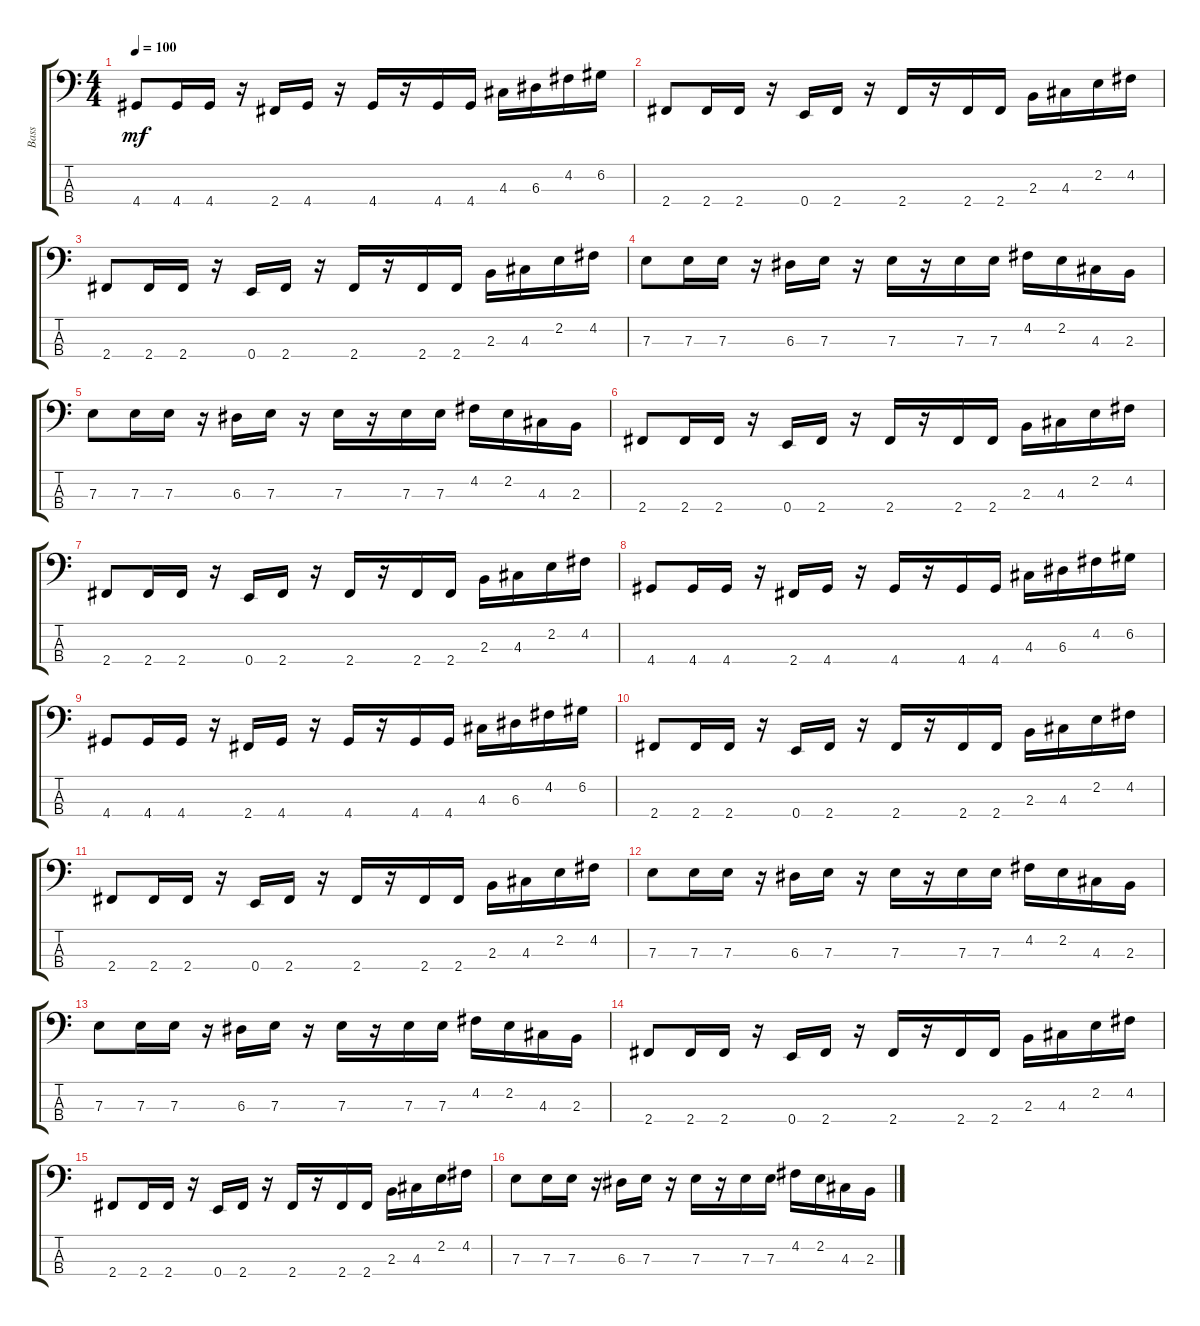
\track ("Bass" "Bass") {instrument electricbassfinger}
\staff {score tabs}
\tuning (G2 D2 A1 E1) {hide}
\ts (4 4)
\tempo 100
\clef f4
\ks c
4.4.8{dy mf} 4.4.16 4.4.16 r.16 2.4.16 4.4.16 r.16 4.4.16 r.16 4.4.16 4.4.16 4.3.16 6.3.16 4.2.16 6.2.16 |
2.4.8 2.4.16 2.4.16 r.16 0.4.16 2.4.16 r.16 2.4.16 r.16 2.4.16 2.4.16 2.3.16 4.3.16 2.2.16 4.2.16 |
2.4.8 2.4.16 2.4.16 r.16 0.4.16 2.4.16 r.16 2.4.16 r.16 2.4.16 2.4.16 2.3.16 4.3.16 2.2.16 4.2.16 |
7.3.8 7.3.16 7.3.16 r.16 6.3.16 7.3.16 r.16 7.3.16 r.16 7.3.16 7.3.16 4.2.16 2.2.16 4.3.16 2.3.16 |
7.3.8 7.3.16 7.3.16 r.16 6.3.16 7.3.16 r.16 7.3.16 r.16 7.3.16 7.3.16 4.2.16 2.2.16 4.3.16 2.3.16 |
2.4.8 2.4.16 2.4.16 r.16 0.4.16 2.4.16 r.16 2.4.16 r.16 2.4.16 2.4.16 2.3.16 4.3.16 2.2.16 4.2.16 |
2.4.8 2.4.16 2.4.16 r.16 0.4.16 2.4.16 r.16 2.4.16 r.16 2.4.16 2.4.16 2.3.16 4.3.16 2.2.16 4.2.16 |
4.4.8 4.4.16 4.4.16 r.16 2.4.16 4.4.16 r.16 4.4.16 r.16 4.4.16 4.4.16 4.3.16 6.3.16 4.2.16 6.2.16 |
4.4.8 4.4.16 4.4.16 r.16 2.4.16 4.4.16 r.16 4.4.16 r.16 4.4.16 4.4.16 4.3.16 6.3.16 4.2.16 6.2.16 |
2.4.8 2.4.16 2.4.16 r.16 0.4.16 2.4.16 r.16 2.4.16 r.16 2.4.16 2.4.16 2.3.16 4.3.16 2.2.16 4.2.16 |
2.4.8 2.4.16 2.4.16 r.16 0.4.16 2.4.16 r.16 2.4.16 r.16 2.4.16 2.4.16 2.3.16 4.3.16 2.2.16 4.2.16 |
7.3.8 7.3.16 7.3.16 r.16 6.3.16 7.3.16 r.16 7.3.16 r.16 7.3.16 7.3.16 4.2.16 2.2.16 4.3.16 2.3.16 |
7.3.8 7.3.16 7.3.16 r.16 6.3.16 7.3.16 r.16 7.3.16 r.16 7.3.16 7.3.16 4.2.16 2.2.16 4.3.16 2.3.16 |
2.4.8 2.4.16 2.4.16 r.16 0.4.16 2.4.16 r.16 2.4.16 r.16 2.4.16 2.4.16 2.3.16 4.3.16 2.2.16 4.2.16 |
2.4.8 2.4.16 2.4.16 r.16 0.4.16 2.4.16 r.16 2.4.16 r.16 2.4.16 2.4.16 2.3.16 4.3.16 2.2.16 4.2.16 |
7.3.8 7.3.16 7.3.16 r.16 6.3.16 7.3.16 r.16 7.3.16 r.16 7.3.16 7.3.16 4.2.16 2.2.16 4.3.16 2.3.16
